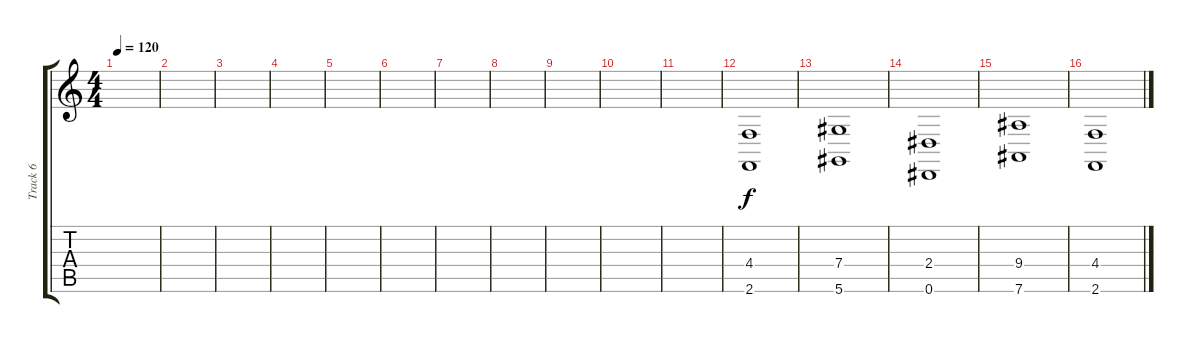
\track ("Track 6" "Track 6") {instrument fx2soundtrack}
\staff {score tabs}
\tuning (Eb4 Bb3 Gb3 Db3 Ab2 Eb2) {hide}
\ts (4 4)
\tempo 120
\clef g2
\ks c
|
|
|
|
|
|
|
|
|
|
|
(4.4 2.6).1 |
(7.4 5.6).1 |
(2.4 0.6).1 |
(9.4 7.6).1 |
(4.4 2.6).1
